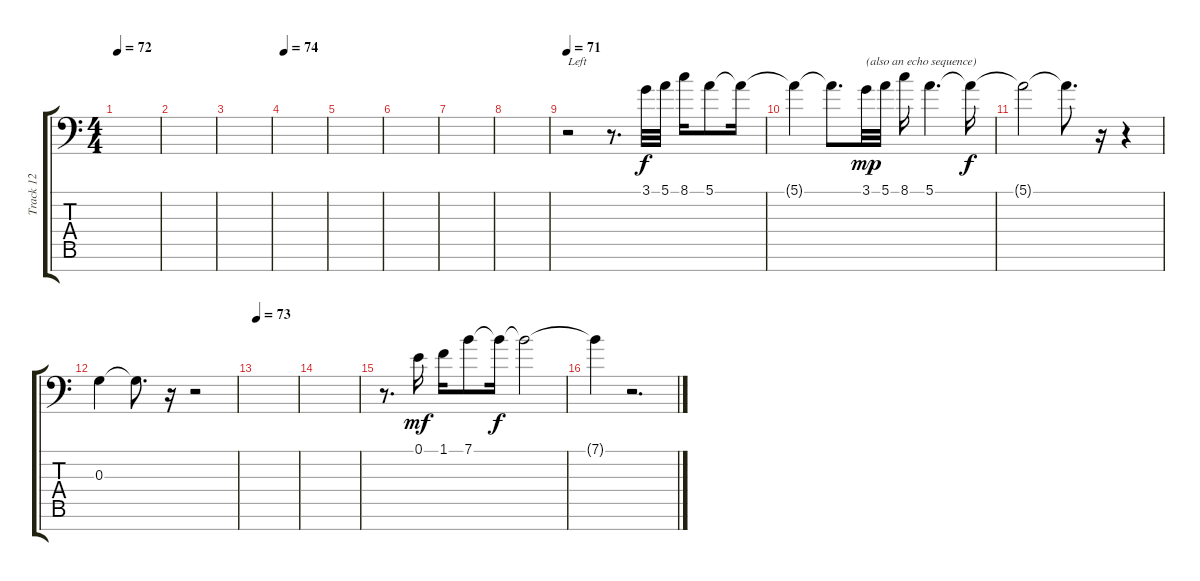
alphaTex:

\track ("Track 12" "Track 12") {instrument lead2sawtooth}
\staff {score tabs}
\tuning (E4 B3 G3 D3 A2 E2 C-1) {hide}
\ts (4 4)
\tempo 72
\clef f4
\ks c
|
|
|
\tempo 74
|
|
|
|
|
\tempo 71
r.2{txt "Left" balance 0} r.8{d} 3.1.32 5.1.32 8.1.16 5.1.8 5.1{t}.16{dy f} |
5.1{t}.4 5.1{t}.8{d} 3.1.32{txt "(also an echo sequence)" dy mp} 5.1.32 8.1.16 5.1.4{d} 5.1{t}.16{dy f} |
5.1{t}.2 5.1{t}.8{d} r.16 r.4 |
0.3.4 0.3{t}.8{d} r.16 r.2 |
\tempo 73
|
|
r.8{d} 0.1.16{dy mf} 1.1.16 7.1.8 7.1{t}.16{dy f} 7.1{t}.2 |
7.1{t}.4 r.2{d}
